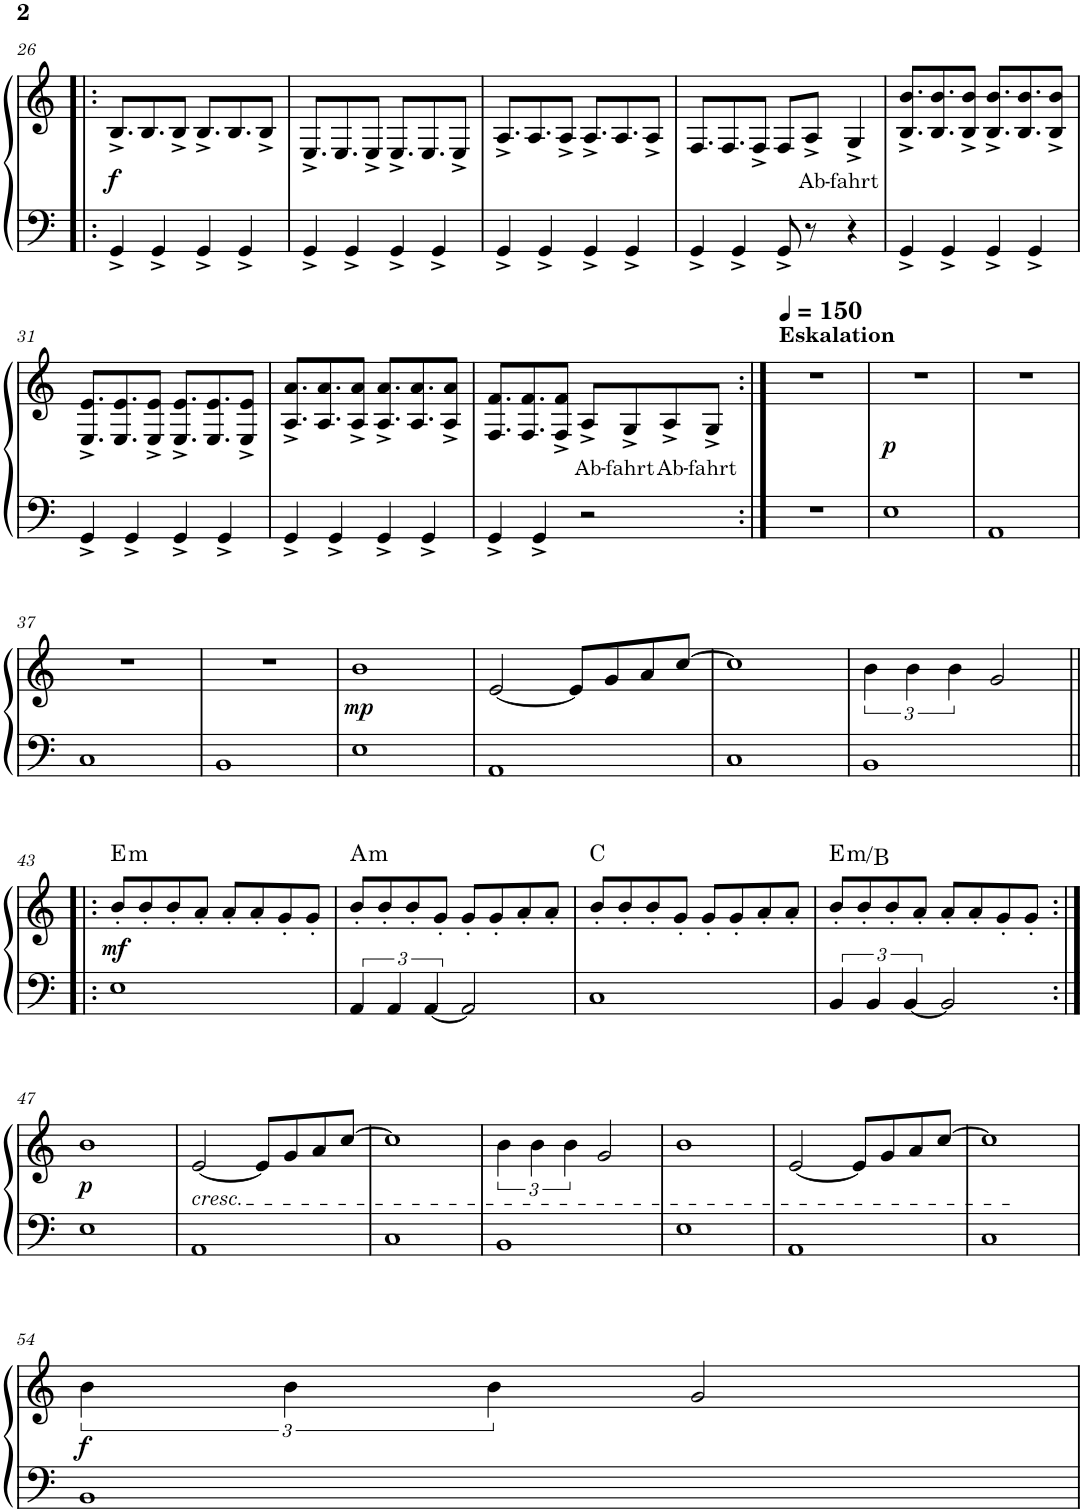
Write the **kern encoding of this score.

**kern	**kern	**text	**dynam	**harte
*part1	*part1	*part1	*part1	*part1
*staff2	*staff1	*staff1	*staff1/2	*
*I"Piano	*	*	*	*
*I'Pno.	*	*	*	*
!!LO:PB:g=z
*clefF4	*clefG2	*	*	*
*k[]	*k[]	*	*	*
*M4/4	*M4/4	*	*	*
=26!|:	=26!|:	=26!|:	=26!|:	=26!|:
!	!	!	!LO:DY:b	!
4GG^/	8.B^/L	.	f	.
.	8.B/	.	.	.
4GG^/	.	.	.	.
.	8B^/J	.	.	.
4GG^/	8.B^/L	.	.	.
.	8.B/	.	.	.
4GG^/	.	.	.	.
.	8B^/J	.	.	.
=27	=27	=27	=27	=27
4GG^/	8.E^/L	.	.	.
.	8.E/	.	.	.
4GG^/	.	.	.	.
.	8E^/J	.	.	.
4GG^/	8.E^/L	.	.	.
.	8.E/	.	.	.
4GG^/	.	.	.	.
.	8E^/J	.	.	.
=28	=28	=28	=28	=28
4GG^/	8.A^/L	.	.	.
.	8.A/	.	.	.
4GG^/	.	.	.	.
.	8A^/J	.	.	.
4GG^/	8.A^/L	.	.	.
.	8.A/	.	.	.
4GG^/	.	.	.	.
.	8A^/J	.	.	.
=29	=29	=29	=29	=29
4GG^/	8.F/L	.	.	.
.	8.F/	.	.	.
4GG^/	.	.	.	.
.	8F^/J	.	.	.
8GG^/	8F/L	.	.	.
!	!	!LO:LY:b	!	!
8r	8A^/J	Ab-	.	.
!	!	!LO:LY:b	!	!
4r	4G^/	-fahrt	.	.
=30	=30	=30	=30	=30
4GG^/	8.B/^ 8.b/^L	.	.	.
.	8.B/ 8.b/	.	.	.
4GG^/	.	.	.	.
.	8B/^ 8b/^J	.	.	.
4GG^/	8.B/^ 8.b/^L	.	.	.
.	8.B/ 8.b/	.	.	.
4GG^/	.	.	.	.
.	8B/^ 8b/^J	.	.	.
!!LO:LB:g=z
=31	=31	=31	=31	=31
4GG^/	8.E/^ 8.e/^L	.	.	.
.	8.E/ 8.e/	.	.	.
4GG^/	.	.	.	.
.	8E/^ 8e/^J	.	.	.
4GG^/	8.E/^ 8.e/^L	.	.	.
.	8.E/ 8.e/	.	.	.
4GG^/	.	.	.	.
.	8E/^ 8e/^J	.	.	.
=32	=32	=32	=32	=32
4GG^/	8.A/^ 8.a/^L	.	.	.
.	8.A/ 8.a/	.	.	.
4GG^/	.	.	.	.
.	8A/^ 8a/^J	.	.	.
4GG^/	8.A/^ 8.a/^L	.	.	.
.	8.A/ 8.a/	.	.	.
4GG^/	.	.	.	.
.	8A/^ 8a/^J	.	.	.
=33	=33	=33	=33	=33
4GG^/	8.F/ 8.f/L	.	.	.
.	8.F/ 8.f/	.	.	.
4GG^/	.	.	.	.
.	8F/^ 8f/^J	.	.	.
!	!	!LO:LY:b	!	!
2r	8A^/L	Ab-	.	.
!	!	!LO:LY:b	!	!
.	8G^/	-fahrt	.	.
!	!	!LO:LY:b	!	!
.	8A^/	Ab-	.	.
!	!	!LO:LY:b	!	!
.	8G^/J	-fahrt	.	.
=34:|!	=34:|!	=34:|!	=34:|!	=34:|!
*	*MM150	*	*	*
!	!LO:TX:a:B:t=Eskalation	!	!	!
1r	1r	.	.	.
=35	=35	=35	=35	=35
!	!	!	!LO:DY:b	!
1E	1r	.	p	.
=36	=36	=36	=36	=36
1AA	1r	.	.	.
!!LO:LB:g=z
=37	=37	=37	=37	=37
1C	1r	.	.	.
=38	=38	=38	=38	=38
1BB	1r	.	.	.
=39	=39	=39	=39	=39
!	!	!	!LO:DY:b	!
1E	1b	.	mp	.
=40	=40	=40	=40	=40
1AA	[2e/	.	.	.
.	8e/L]	.	.	.
.	8g/	.	.	.
.	8a/	.	.	.
.	[8cc/J	.	.	.
=41	=41	=41	=41	=41
1C	1cc]	.	.	.
=42	=42	=42	=42	=42
1BB	6b\	.	.	.
.	6b\	.	.	.
.	6b\	.	.	.
.	2g/	.	.	.
!!LO:LB:g=z
=43!|:	=43!|:	=43!|:	=43!|:	=43!|:
!	!	!	!LO:DY:b	!LO:H:kt=m
1E	8b'/L	.	mf	E:min
.	8b'/	.	.	.
.	8b'/	.	.	.
.	8a'/J	.	.	.
.	8a'/L	.	.	.
.	8a'/	.	.	.
.	8g'/	.	.	.
.	8g'/J	.	.	.
=44	=44	=44	=44	=44
!	!	!	!	!LO:H:kt=m
6AA/	8b'/L	.	.	A:min
.	8b'/	.	.	.
6AA/	.	.	.	.
.	8b'/	.	.	.
[6AA/	.	.	.	.
.	8g'/J	.	.	.
2AA/]	8g'/L	.	.	.
.	8g'/	.	.	.
.	8a'/	.	.	.
.	8a'/J	.	.	.
=45	=45	=45	=45	=45
1C	8b'/L	.	.	C:maj
.	8b'/	.	.	.
.	8b'/	.	.	.
.	8g'/J	.	.	.
.	8g'/L	.	.	.
.	8g'/	.	.	.
.	8a'/	.	.	.
.	8a'/J	.	.	.
=46	=46	=46	=46	=46
!	!	!	!	!LO:H:kt=m
6BB/	8b'/L	.	.	E:min/5
.	8b'/	.	.	.
6BB/	.	.	.	.
.	8b'/	.	.	.
[6BB/	.	.	.	.
.	8a'/J	.	.	.
2BB/]	8a'/L	.	.	.
.	8a'/	.	.	.
.	8g'/	.	.	.
.	8g'/J	.	.	.
!!LO:LB:g=z
=47:|!	=47:|!	=47:|!	=47:|!	=47:|!
!	!	!	!LO:DY:b	!
1E	1b	.	p	.
=48	=48	=48	=48	=48
!	!LO:TX:b:i:t=cresc.	!	!	!
1AA	[2e/	.	.	.
.	8e/L]	.	.	.
.	8g/	.	.	.
.	8a/	.	.	.
.	[8cc/J	.	.	.
=49	=49	=49	=49	=49
1C	1cc]	.	.	.
=50	=50	=50	=50	=50
1BB	6b\	.	.	.
.	6b\	.	.	.
.	6b\	.	.	.
.	2g/	.	.	.
=51	=51	=51	=51	=51
1E	1b	.	.	.
=52	=52	=52	=52	=52
1AA	[2e/	.	.	.
.	8e/L]	.	.	.
.	8g/	.	.	.
.	8a/	.	.	.
.	[8cc/J	.	.	.
=53	=53	=53	=53	=53
1C	1cc]	.	.	.
!!LO:LB:g=z
=54	=54	=54	=54	=54
!	!	!	!LO:DY:b	!
1BB	6b\	.	f	.
.	6b\	.	.	.
.	6b\	.	.	.
.	2g/	.	.	.
=	=	=	=	=
*-	*-	*-	*-	*-
